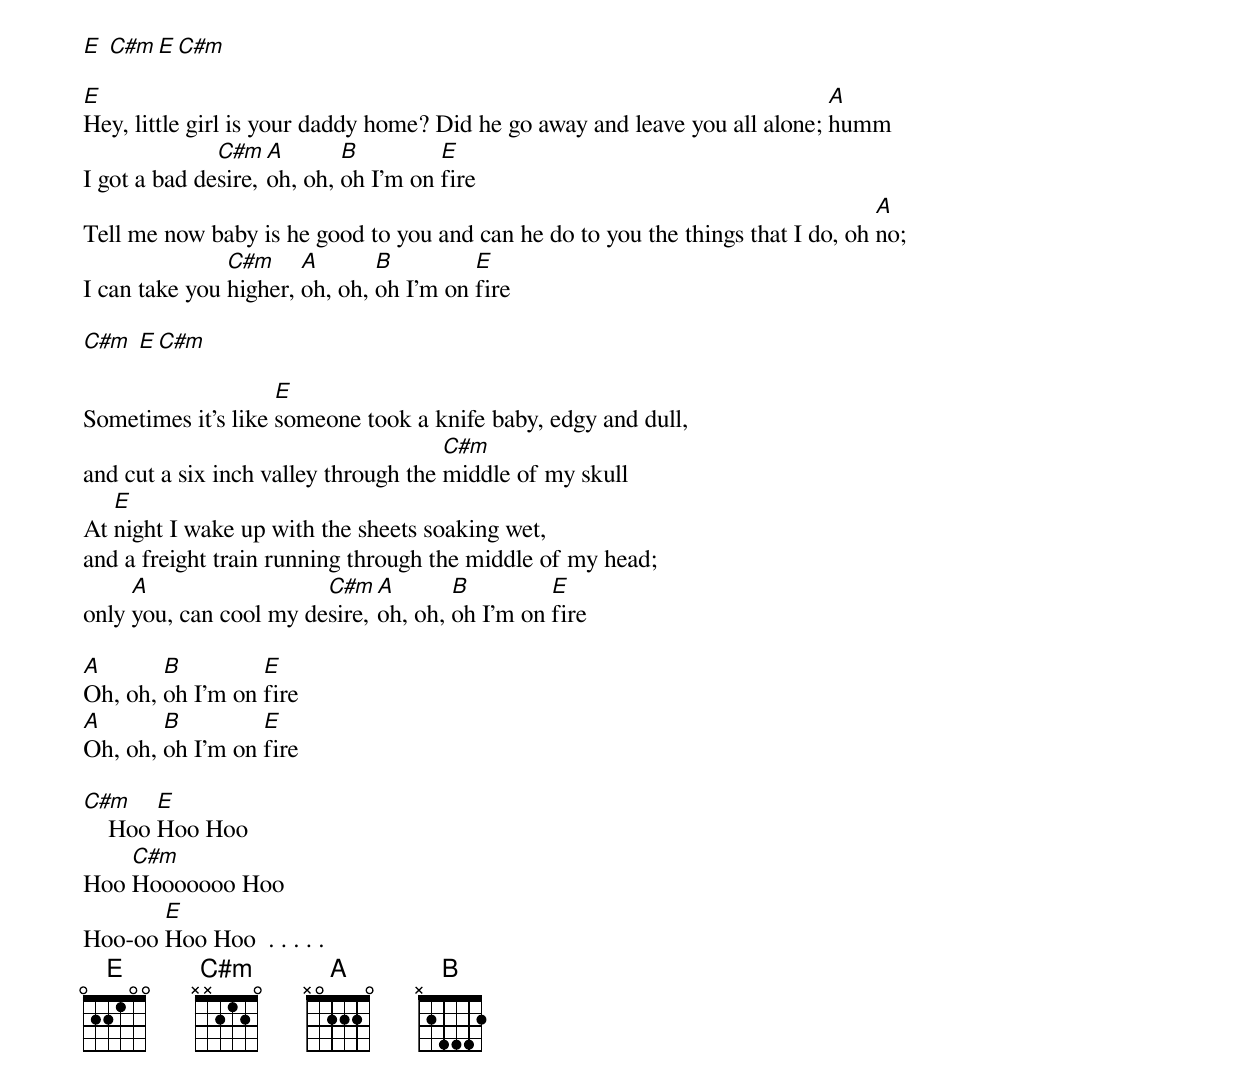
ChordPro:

[E] [C#m][E][C#m]

[E]Hey, little girl is your daddy home? Did he go away and leave you all alone; [A]humm
I got a bad de[C#m]sire, [A]oh, oh, [B]oh I'm on [E]fire
Tell me now baby is he good to you and can he do to you the things that I do, oh [A]no;
I can take you [C#m]higher, [A]oh, oh, [B]oh I'm on [E]fire

[C#m] [E][C#m]

Sometimes it's like [E]someone took a knife baby, edgy and dull,
and cut a six inch valley through the [C#m]middle of my skull
At [E]night I wake up with the sheets soaking wet,
and a freight train running through the middle of my head;
only [A]you, can cool my de[C#m]sire, [A]oh, oh, [B]oh I'm on [E]fire

[A]Oh, oh, [B]oh I'm on [E]fire
[A]Oh, oh, [B]oh I'm on [E]fire

[C#m]    Hoo [E]Hoo Hoo
Hoo [C#m]Hooooooo Hoo
Hoo-oo [E]Hoo Hoo  . . . . .
